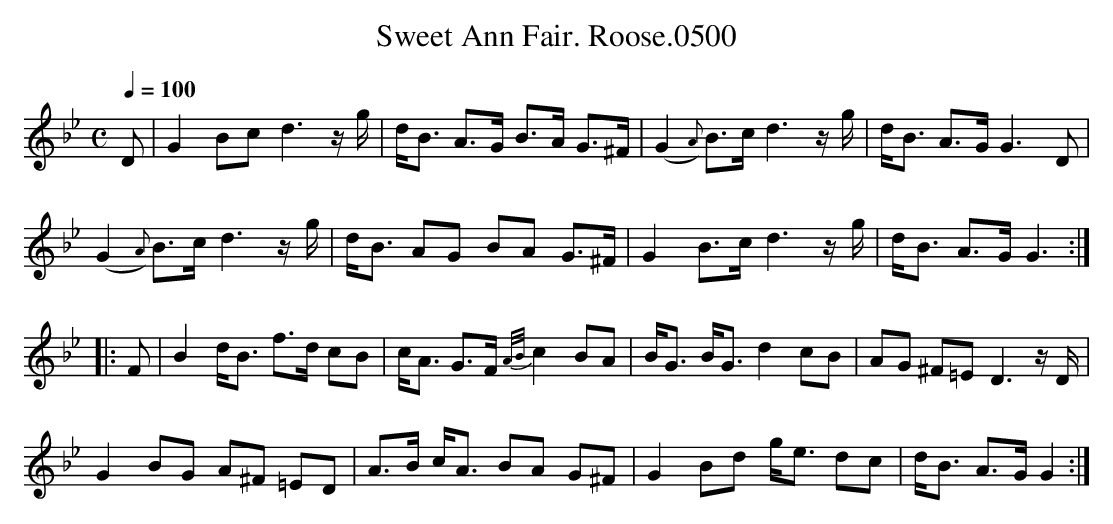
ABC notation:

X:1
T:Sweet Ann Fair. Roose.0500
M:C
L:1/8
Q:1/4=100
K:Gm
D|G2Bc d3z/g/|d<B A>G B>A G>^F|(G2{A}) B>cd3z/g/|d<B A>G G3D|
(G2{A}) B>cd3z/g/|d<B AG BA G>^F|G2B>cd3z/g/|d<B A>GG3:|
|:F|B2d<B f>d cB|c<A G>F {A/B/}c2 BA|B<G B<Gd2cB|AG ^F=ED3z/D/|
G2BG A^F =ED|A>B c<A BA G^F|G2Bd g<e dc|d<B A>G G2:|]
